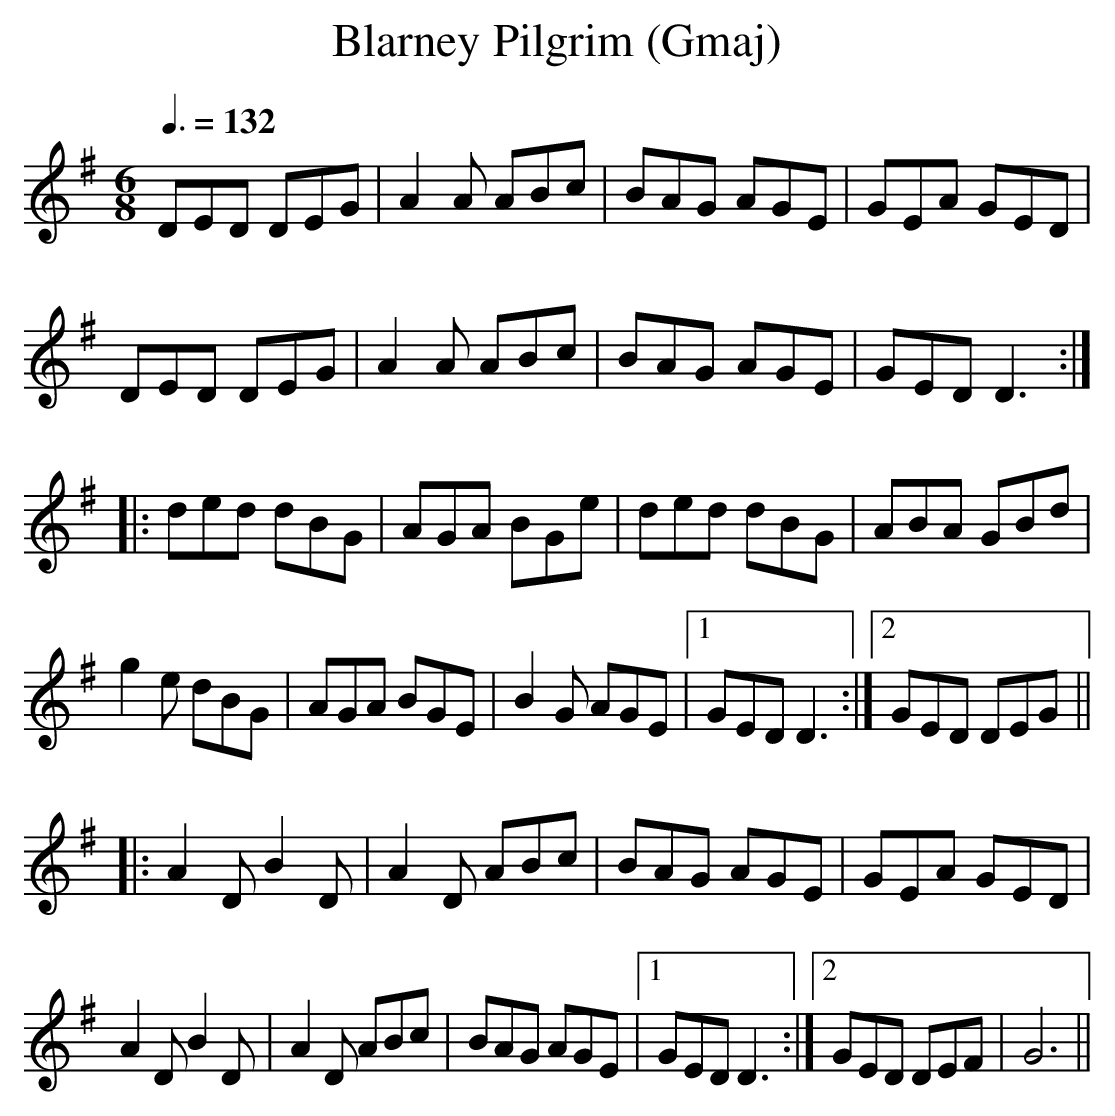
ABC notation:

X:1
T:Blarney Pilgrim (Gmaj) %3
Q:3/8=132
M:6/8
L:1/8
K:Gmaj
DED DEG|A2A ABc|BAG AGE|GEA GED|
DED DEG|A2A ABc|BAG AGE|GED D3:|
|:ded dBG|AGA BGe|ded dBG|ABA GBd|
g2e dBG|AGA BGE|B2G AGE|1GED D3:|2GED DEG||
|:A2D B2D|A2D ABc|BAG AGE|GEA GED|
A2D B2D|A2D ABc|BAG AGE|1GED D3:|2GED DEF|G6||
